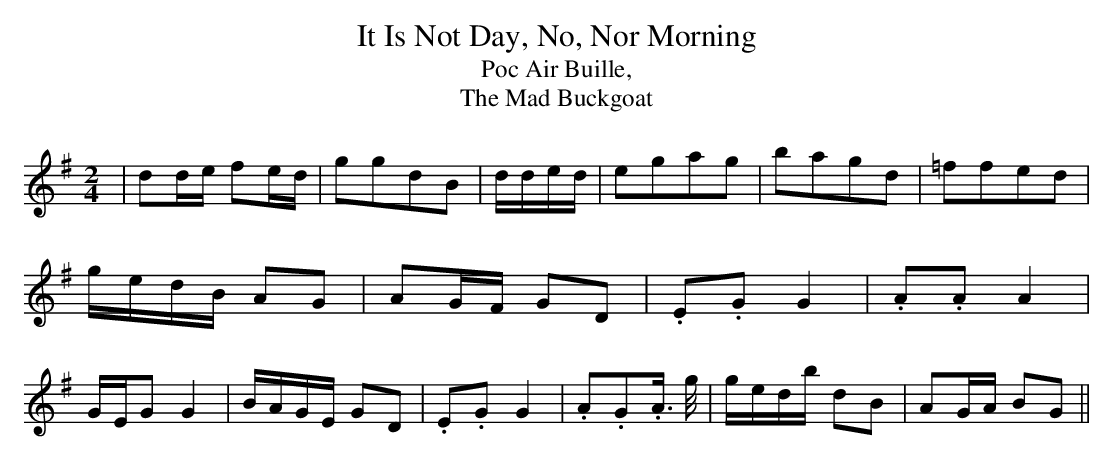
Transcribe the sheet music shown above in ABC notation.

X:1
T: It Is Not Day, No, Nor Morning
T: Poc Air Buille,
T: Mad Buckgoat, The
M: 2/4
L: 1/16
K:G
|d2de f2ed|g2g2d2B2|dded|e2g2a2g2|b2a2g2d2|=f2f2e2d2|gedB A2G2|A2GF G2D2|.E2.G2 G4|.A2.A2 A4|GEG2 G4|BAGE G2D2|.E2.G2 G4|.A2.G2.A> g|gedb d2B2|A2GA B2G2||
